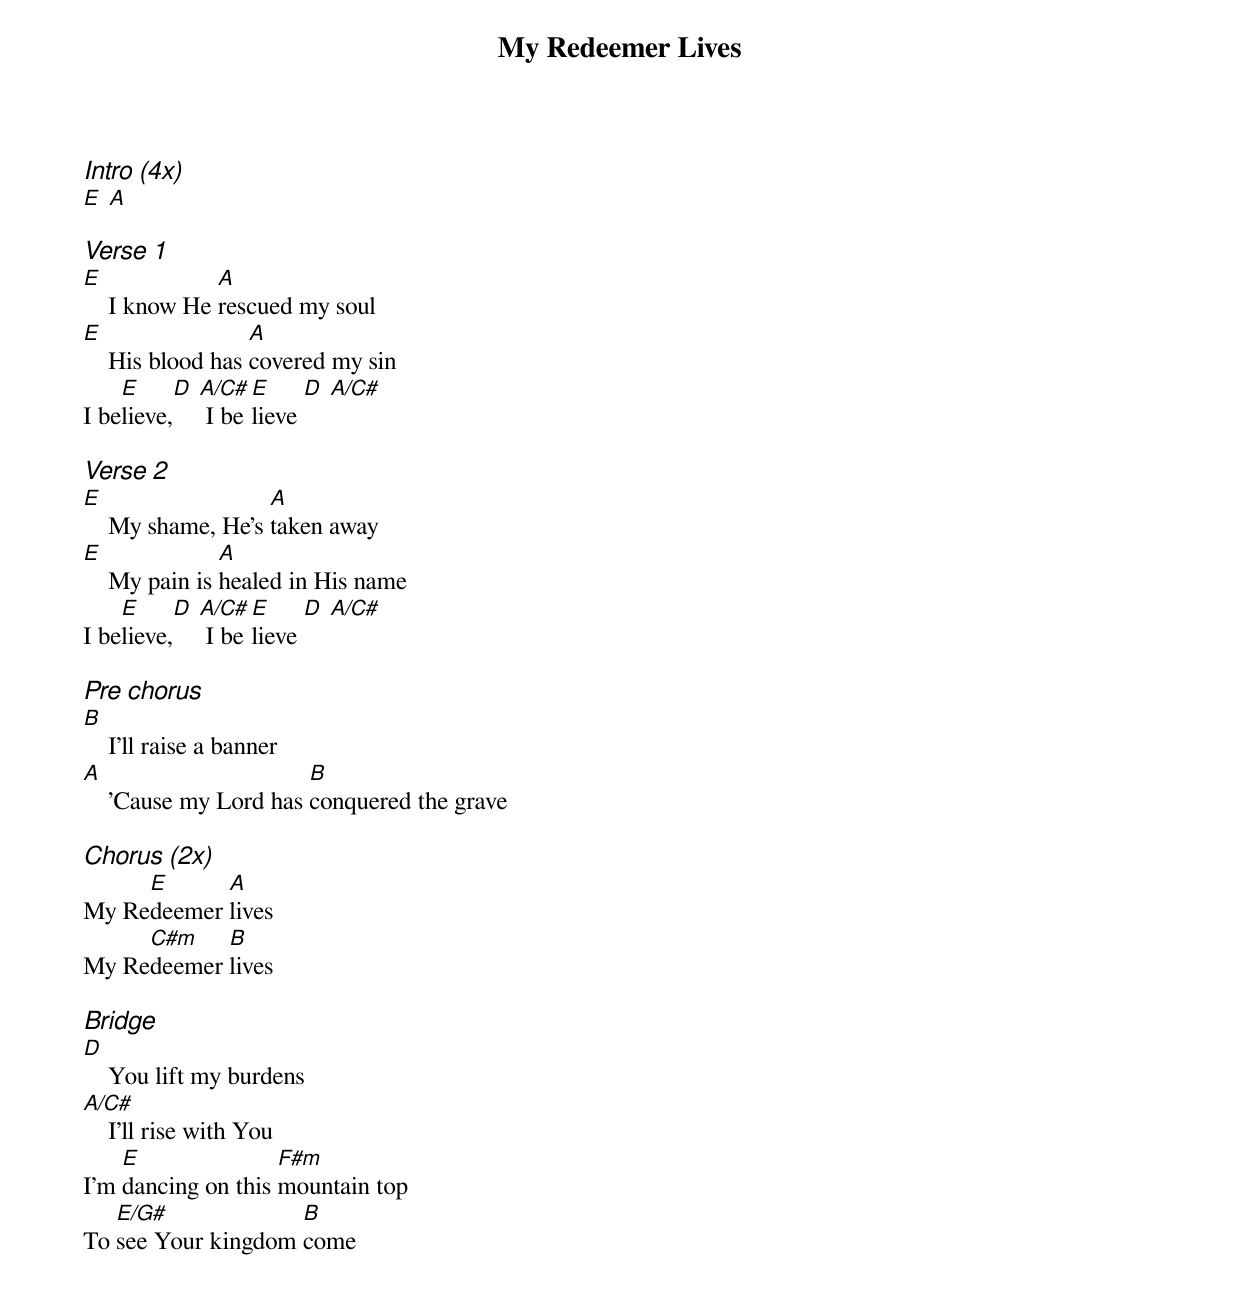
{title: My Redeemer Lives}
{columns: 1}
{ng}
{ci:Intro (4x)}
[E] [A]

{ci:Verse 1}
[E]    I know He [A]rescued my soul
[E]    His blood has [A]covered my sin
I be[E]lieve,[D] [A/C#] I be[E]lieve [D] [A/C#]

{ci:Verse 2}
[E]    My shame, He's [A]taken away
[E]    My pain is [A]healed in His name
I be[E]lieve,[D] [A/C#] I be[E]lieve [D] [A/C#]

{ci:Pre chorus}
[B]    I'll raise a banner
[A]    'Cause my Lord has [B]conquered the grave

{ci:Chorus (2x)}
My Re[E]deemer [A]lives
My Re[C#m]deemer [B]lives

{ci:Bridge}
[D]    You lift my burdens
[A/C#]    I'll rise with You
I'm [E]dancing on this [F#m]mountain top
To [E/G#]see Your kingdom [B]come
